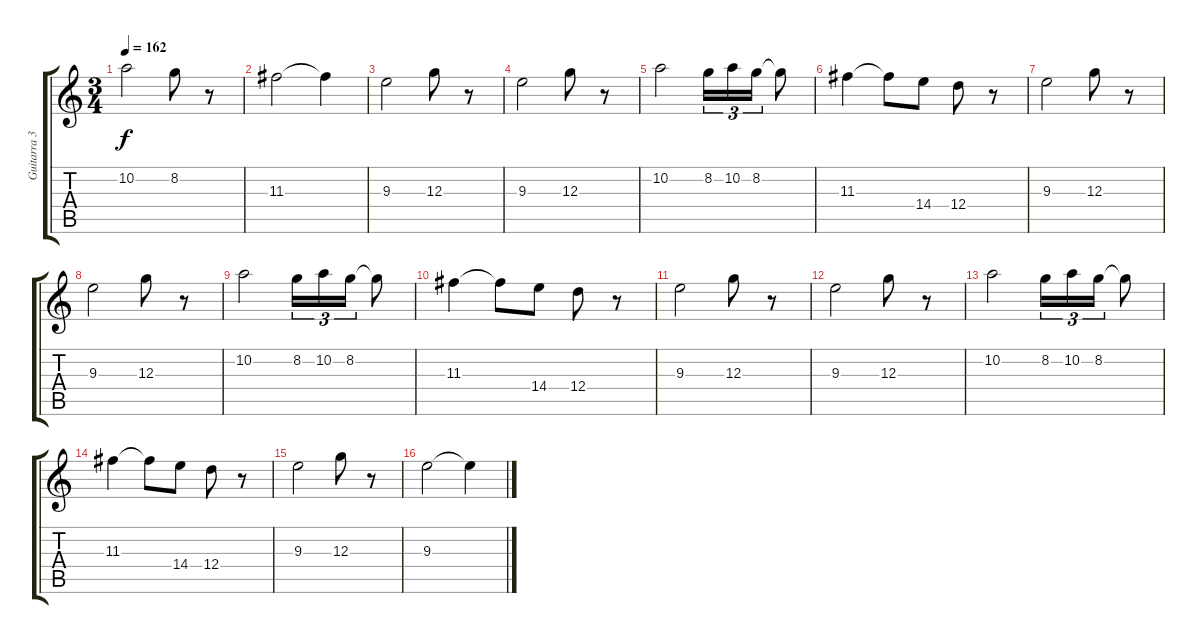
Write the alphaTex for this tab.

\track ("Guitarra 3" "Guitarra 3") {instrument acousticguitarsteel}
\staff {score tabs}
\tuning (E4 B3 G3 D3 A2 E2) {hide}
\ts (3 4)
\tempo 162
\clef g2
\ks c
10.2.2{dy f} 8.2.8 r.8 |
11.3.2 11.3{t}.4 |
9.3.2 12.3.8 r.8 |
9.3.2 12.3.8 r.8 |
10.2.2 8.2.16{tu (3 2)} 10.2.16{tu (3 2)} 8.2.16{tu (3 2)} 8.2{t}.8 |
11.3.4 11.3{t}.8 14.4.8 12.4.8 r.8 |
9.3.2 12.3.8 r.8 |
9.3.2 12.3.8 r.8 |
10.2.2 8.2.16{tu (3 2)} 10.2.16{tu (3 2)} 8.2.16{tu (3 2)} 8.2{t}.8 |
11.3.4 11.3{t}.8 14.4.8 12.4.8 r.8 |
9.3.2 12.3.8 r.8 |
9.3.2 12.3.8 r.8 |
10.2.2 8.2.16{tu (3 2)} 10.2.16{tu (3 2)} 8.2.16{tu (3 2)} 8.2{t}.8 |
11.3.4 11.3{t}.8 14.4.8 12.4.8 r.8 |
9.3.2 12.3.8 r.8 |
9.3.2 9.3{t}.4
